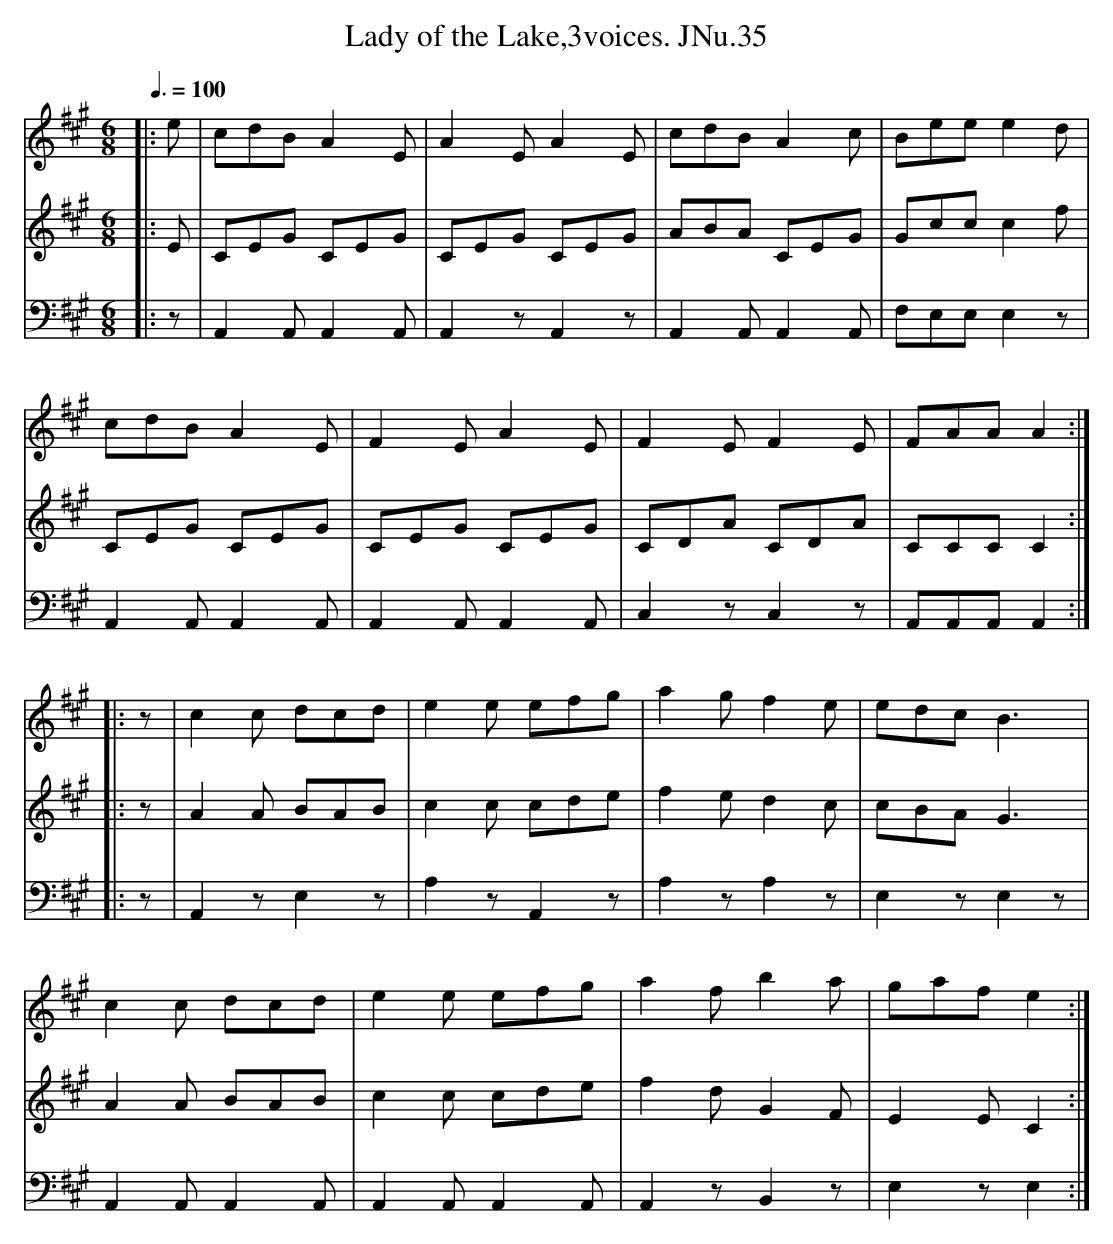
X:1
T:Lady of the Lake,3voices. JNu.35
M:6/8
L:1/8
Q:3/8=100
V:1
V:2
V:3 clef=bass
K:A
[V:1] |: e | cdB A2E | A2E A2E | cdB A2c | Bee e2d |
[V:2] |: E | CEG CEG | CEG CEG | ABA CEG | Gccc2f |
[V:3] |: z | A,,2A,,A,,2A,, | A,,2zA,,2z | A,,2A,,A,,2A,, | F,E,E,E,2z |
[V:1] cdB A2E | F2E A2E | F2E F2E | FAA A2 :|
[V:2] CEG CEG | CEG CEG | CDA CDA | CCCC2 :|
[V:3] A,,2A,,A,,2A,, | A,,2A,,A,,2A,, | C,2zC,2z | A,,A,,A,,A,,2 :|
[V:1] |: z | c2c dcd | e2e efg | a2g f2e | edc B3 |
[V:2] |: z | A2A BAB | c2c cde | f2ed2c | cBAG3 |
[V:3] |: z | A,,2zE,2z | A,2zA,,2z | A,2zA,2z | E,2zE,2z |
[V:1] c2c dcd | e2e efg | a2f b2a | gaf e2 :|
[V:2] A2A BAB | c2c cde | f2dG2F | E2EC2 :|
[V:3] A,,2A,,A,,2A,, | A,,2A,,A,,2A,, | A,,2zB,,2z | E,2zE,2 :|
